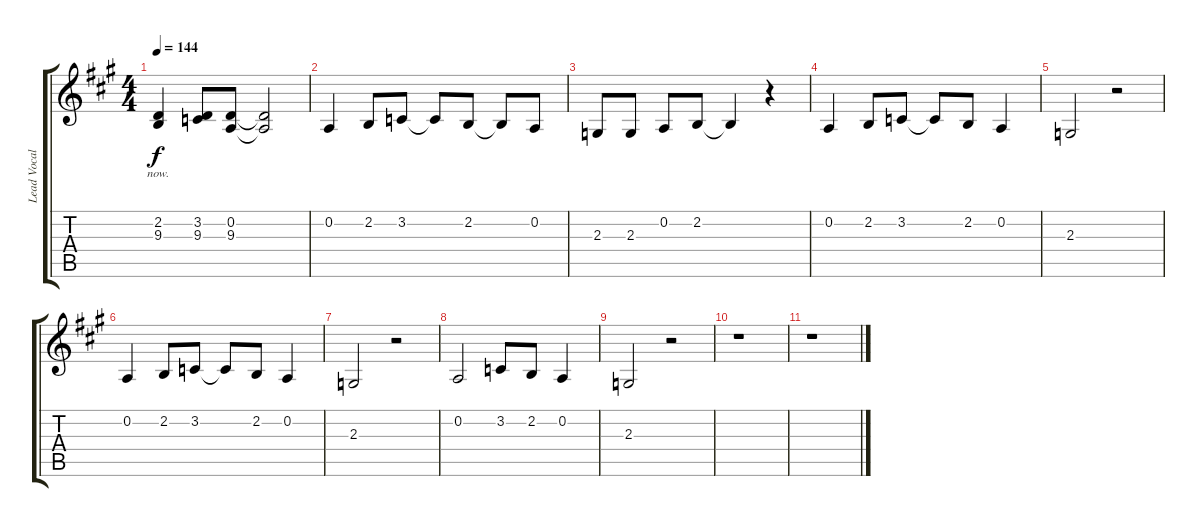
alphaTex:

\track ("Lead Vocals" "Lead Vocal") {instrument altosax}
\staff {score tabs}
\tuning (D4 A3 F3 C3 G2 D2) {hide}
\ts (4 4)
\tempo 144
\clef g2
\ks a
(2.2 9.3).4{lyrics (0 "now.") lyrics (1 "") lyrics (2 "") lyrics (3 "") lyrics (4 "") dy f} (3.2 9.3).8 (0.2 9.3).8 (0.2{t} 9.3{t}).2 |
0.2.4 2.2.8 3.2.8 3.2{t}.8 2.2.8 2.2{t}.8 0.2.8 |
2.3.8 2.3.8 0.2.8 2.2.8 2.2{t}.4 r.4 |
0.2.4 2.2.8 3.2.8 3.2{t}.8 2.2.8 0.2.4 |
2.3.2 r.2 |
0.2.4 2.2.8 3.2.8 3.2{t}.8 2.2.8 0.2.4 |
2.3.2 r.2 |
0.2.2 3.2.8 2.2.8 0.2.4 |
2.3.2 r.2 |
r.1 |
r.1
